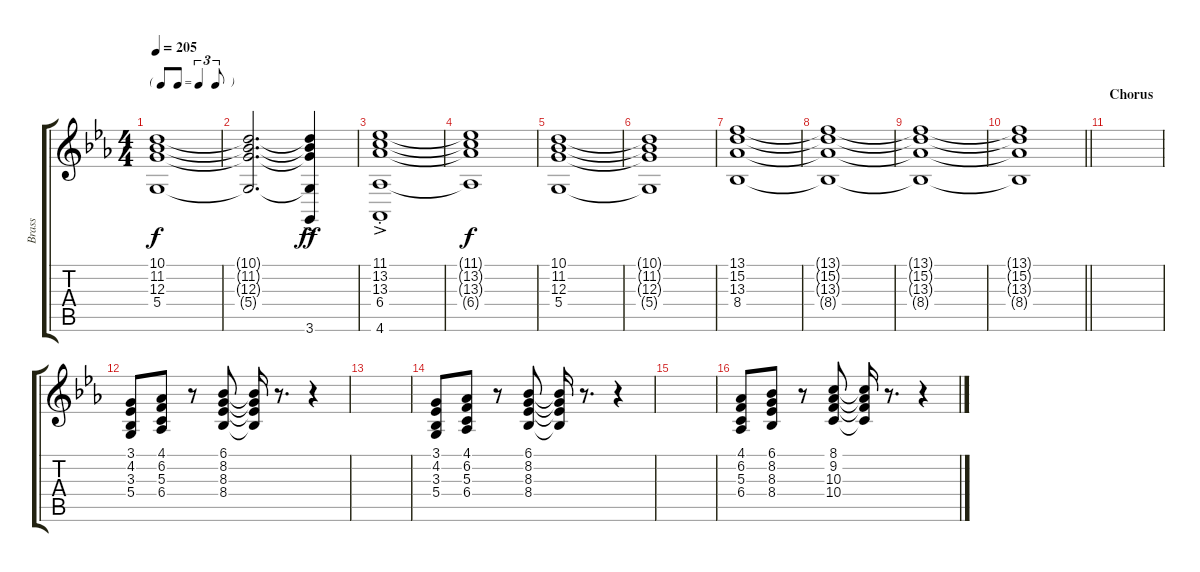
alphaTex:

\track ("Brass" "Brass") {instrument brasssection}
\staff {score tabs}
\tuning (E4 B3 G3 D3 A2 E2) {hide}
\ts (4 4)
\tf triplet8th
\tempo 205
\clef g2
\ks eb
(10.1 11.2 12.3 5.4).1{dy f} |
(10.1{t} 11.2{t} 12.3{t} 5.4{t}).2{d} (10.1{t} 11.2{t} 12.3{t} 5.4{t} 3.6{ac}).4{dy ff} |
(11.1 13.2 13.3 6.4 4.6{ac st}).1 |
(11.1{t} 13.2{t} 13.3{t} 6.4{t}).1{dy f} |
(10.1 11.2 12.3 5.4).1 |
(10.1{t} 11.2{t} 12.3{t} 5.4{t}).1 |
(13.1 15.2 13.3 8.4).1 |
(13.1{t} 15.2{t} 13.3{t} 8.4{t}).1 |
(13.1{t} 15.2{t} 13.3{t} 8.4{t}).1 |
\barLineRight lightlight
(13.1{t} 15.2{t} 13.3{t} 8.4{t}).1 |
\section ("" "Chorus")
|
(3.1 4.2 3.3 5.4).8 (4.1 6.2 5.3 6.4).8 r.8 (6.1 8.2 8.3 8.4).8 (6.1{t} 8.2{t} 8.3{t} 8.4{t}).16 r.8{d} r.4 |
|
(3.1 4.2 3.3 5.4).8 (4.1 6.2 5.3 6.4).8 r.8 (6.1 8.2 8.3 8.4).8 (6.1{t} 8.2{t} 8.3{t} 8.4{t}).16 r.8{d} r.4 |
|
(4.1 6.2 5.3 6.4).8 (6.1 8.2 8.3 8.4).8 r.8 (8.1 9.2 10.3 10.4).8 (8.1{t} 9.2{t} 10.3{t} 10.4{t}).16 r.8{d} r.4
